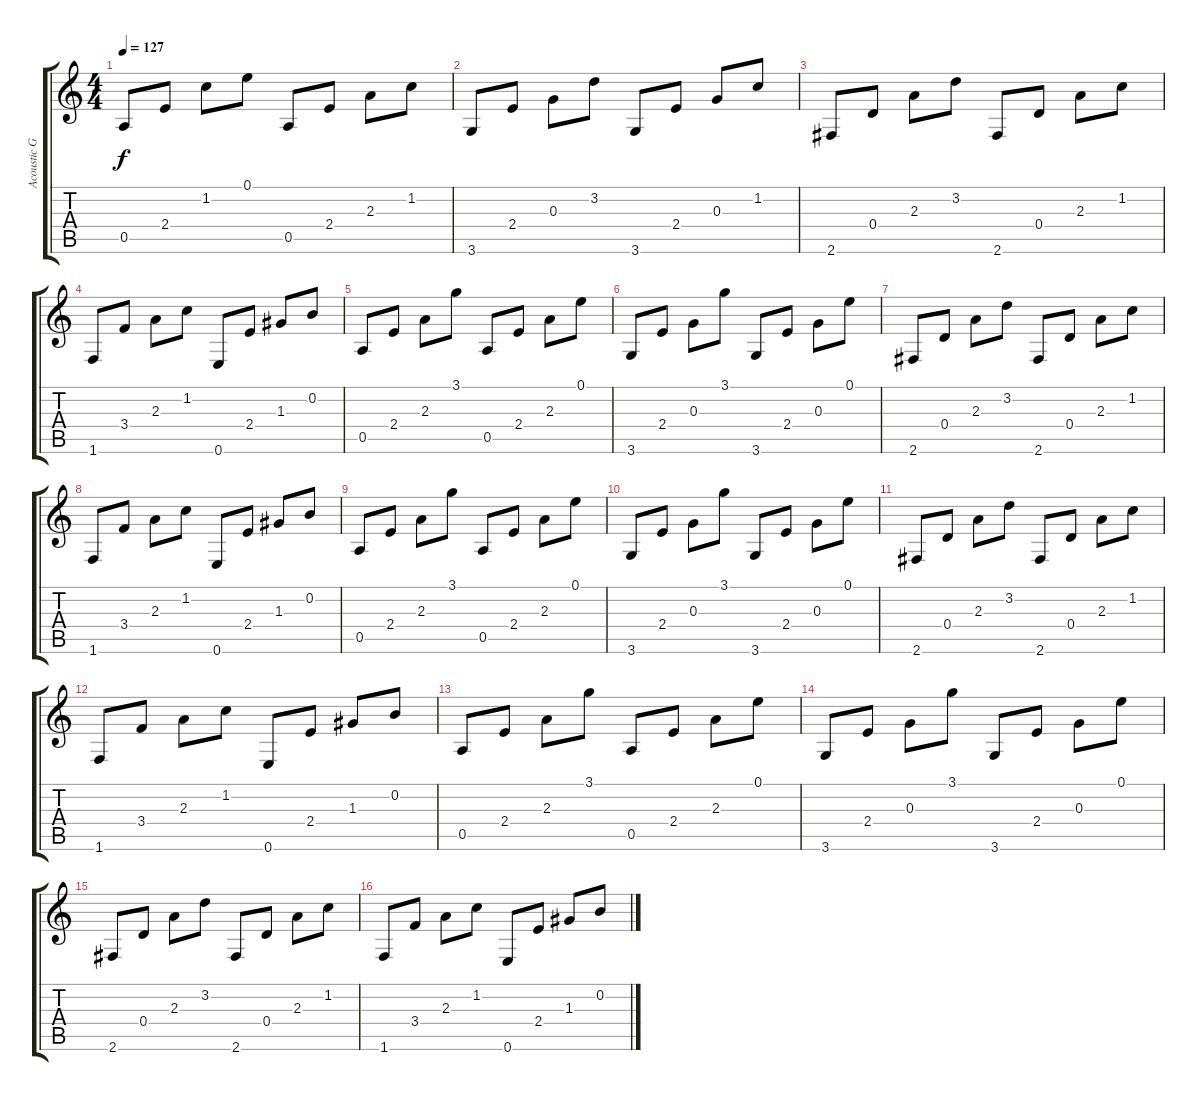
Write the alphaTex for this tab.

\track ("Acoustic Guitar (steel)   " "Acoustic G") {instrument acousticguitarsteel}
\staff {score tabs}
\tuning (E4 B3 G3 D3 A2 E2) {hide}
\ts (4 4)
\tempo 127
\clef g2
\ks c
0.5.8{dy f instrument acousticguitarsteel} 2.4.8 1.2.8 0.1.8 0.5.8 2.4.8 2.3.8 1.2.8 |
3.6.8 2.4.8 0.3.8 3.2.8 3.6.8 2.4.8 0.3.8 1.2.8 |
2.6.8 0.4.8 2.3.8 3.2.8 2.6.8 0.4.8 2.3.8 1.2.8 |
1.6.8 3.4.8 2.3.8 1.2.8 0.6.8 2.4.8 1.3.8 0.2.8 |
0.5.8 2.4.8 2.3.8 3.1.8 0.5.8 2.4.8 2.3.8 0.1.8 |
3.6.8 2.4.8 0.3.8 3.1.8 3.6.8 2.4.8 0.3.8 0.1.8 |
2.6.8 0.4.8 2.3.8 3.2.8 2.6.8 0.4.8 2.3.8 1.2.8 |
1.6.8 3.4.8 2.3.8 1.2.8 0.6.8 2.4.8 1.3.8 0.2.8 |
0.5.8 2.4.8 2.3.8 3.1.8 0.5.8 2.4.8 2.3.8 0.1.8 |
3.6.8 2.4.8 0.3.8 3.1.8 3.6.8 2.4.8 0.3.8 0.1.8 |
2.6.8 0.4.8 2.3.8 3.2.8 2.6.8 0.4.8 2.3.8 1.2.8 |
1.6.8 3.4.8 2.3.8 1.2.8 0.6.8 2.4.8 1.3.8 0.2.8 |
0.5.8 2.4.8 2.3.8 3.1.8 0.5.8 2.4.8 2.3.8 0.1.8 |
3.6.8 2.4.8 0.3.8 3.1.8 3.6.8 2.4.8 0.3.8 0.1.8 |
2.6.8 0.4.8 2.3.8 3.2.8 2.6.8 0.4.8 2.3.8 1.2.8 |
1.6.8 3.4.8 2.3.8 1.2.8 0.6.8 2.4.8 1.3.8 0.2.8
